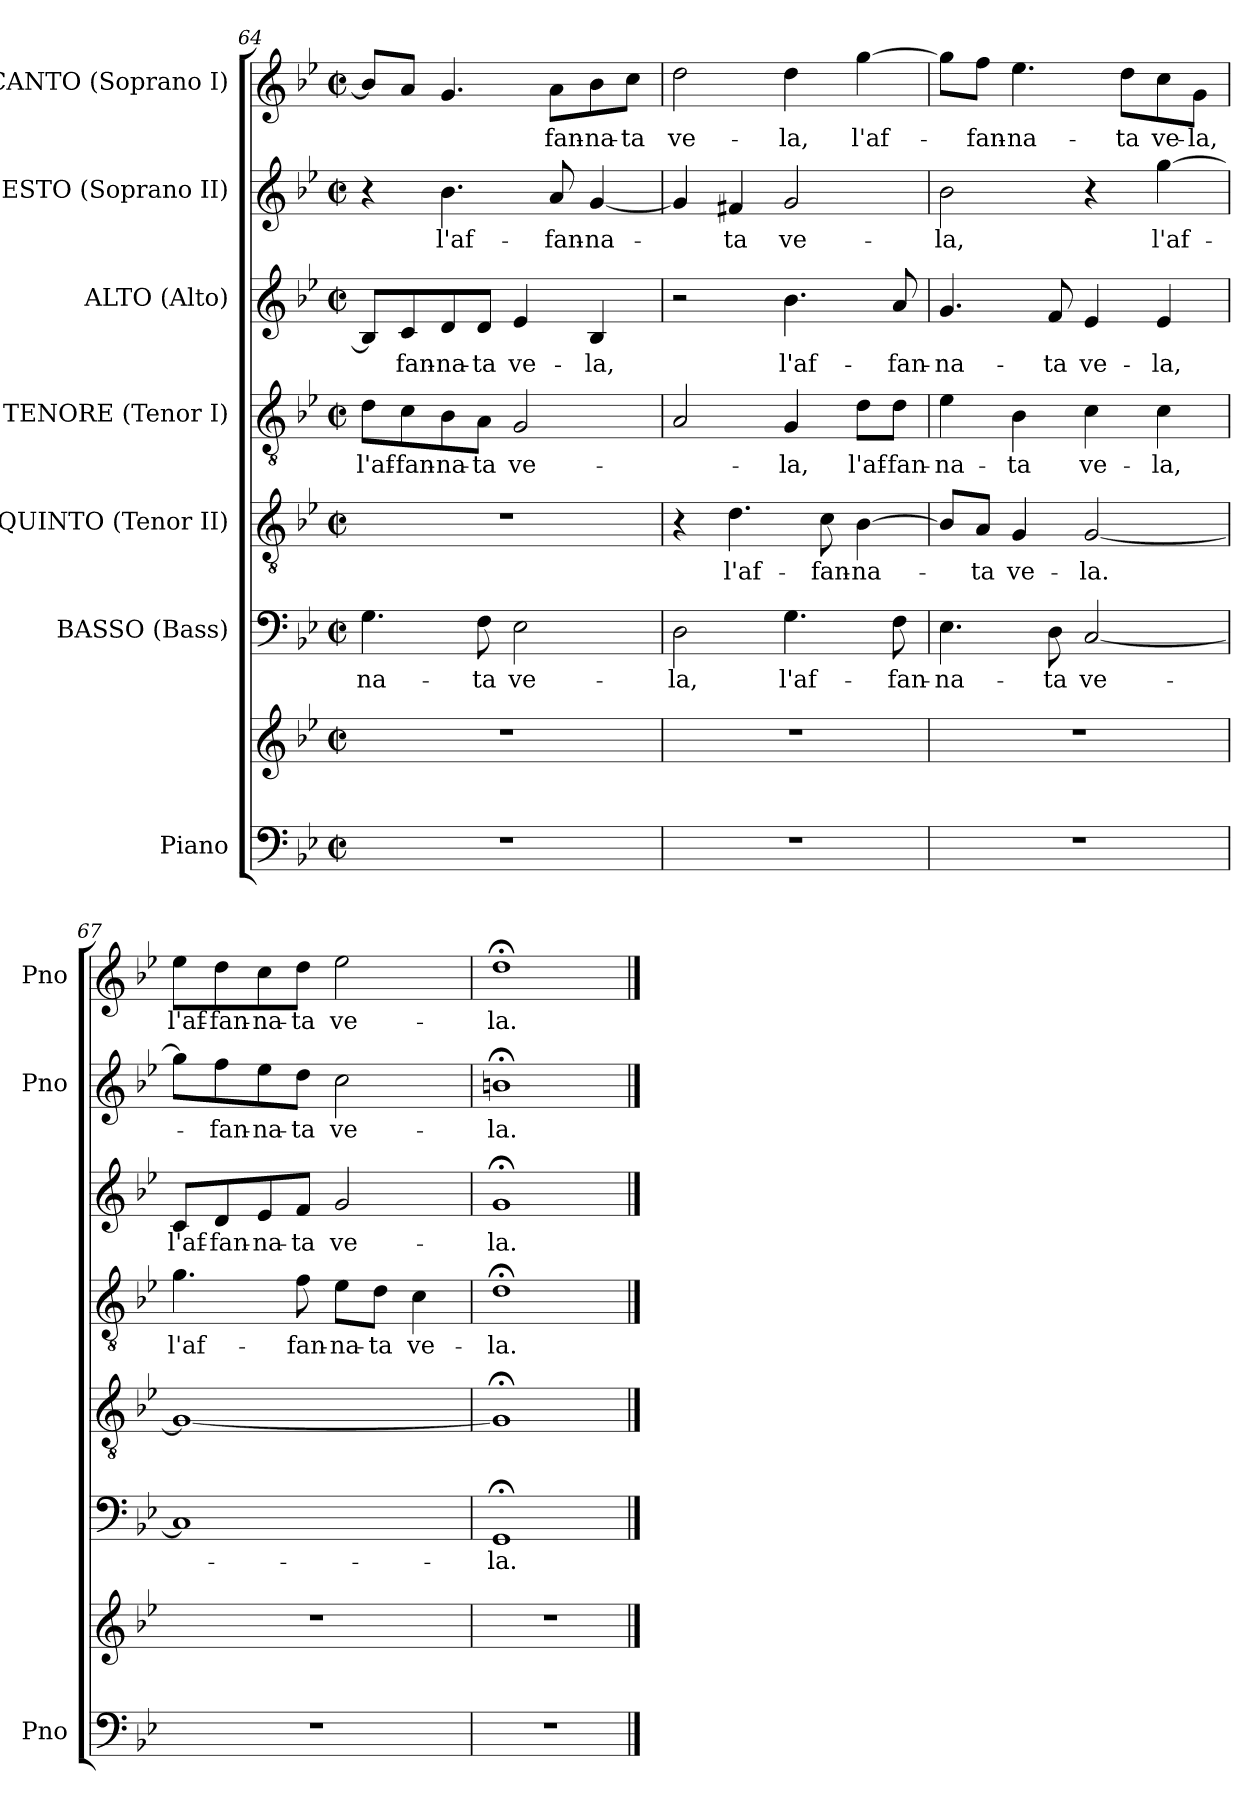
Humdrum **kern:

**kern	**kern	**kern	**text	**kern	**text	**kern	**text	**kern	**text	**kern	**text	**kern	**text
*part7	*part7	*part6	*part6	*part5	*part5	*part4	*part4	*part3	*part3	*part2	*part2	*part1	*part1
*staff8	*staff7	*staff6	*staff6	*staff5	*staff5	*staff4	*staff4	*staff3	*staff3	*staff2	*staff2	*staff1	*staff1
*I"Piano	*	*I"BASSO (Bass)	*	*I"QUINTO (Tenor II)	*	*I"TENORE (Tenor I)	*	*I"ALTO (Alto)	*	*I"SESTO (Soprano II)	*	*I"CANTO (Soprano I)	*
*I'Pno	*	*	*	*	*	*	*	*	*	*I'Pno	*	*I'Pno	*
*clefF4	*clefG2	*clefF4	*	*clefGv2	*	*clefGv2	*	*clefG2	*	*clefG2	*	*clefG2	*
*k[b-e-]	*k[b-e-]	*k[b-e-]	*	*k[b-e-]	*	*k[b-e-]	*	*k[b-e-]	*	*k[b-e-]	*	*k[b-e-]	*
*B-:	*B-:	*B-:	*	*B-:	*	*B-:	*	*B-:	*	*B-:	*	*B-:	*
*M2/2	*M2/2	*M2/2	*	*M2/2	*	*M2/2	*	*M2/2	*	*M2/2	*	*M2/2	*
*met(c|)	*met(c|)	*met(c|)	*	*met(c|)	*	*met(c|)	*	*met(c|)	*	*met(c|)	*	*met(c|)	*
=64	=64	=64	=64	=64	=64	=64	=64	=64	=64	=64	=64	=64	=64
1r	1r	4.G\	-na-	1r	.	8d\L	l'af-	8B-/L]	.	4r	.	8b-/L]	.
.	.	.	.	.	.	8c\	-fan-	8c/	-fan-	.	.	8a/J	.
.	.	.	.	.	.	8B-\	-na-	8d/	-na-	4.b-\	l'af-	4.g/	.
.	.	8F\	-ta	.	.	8A\J	-ta	8d/J	-ta	.	.	.	.
.	.	2E-\	ve-	.	.	2G/	ve-	4e-/	ve-	.	.	.	.
.	.	.	.	.	.	.	.	.	.	8a/	-fan-	8a\L	-fan-
.	.	.	.	.	.	.	.	4B-/	-la,	[4g/	-na-	8b-\	-na-
.	.	.	.	.	.	.	.	.	.	.	.	8cc\J	-ta
!!LO:LB:g=z
=65	=65	=65	=65	=65	=65	=65	=65	=65	=65	=65	=65	=65	=65
1r	1r	2D\	-la,	4r	.	2A/	-­-	2r	.	4g/]	-­	2dd\	ve-
.	.	.	.	4.d\	l'af-	.	.	.	.	4f#X/	ta	.	.
.	.	4.G\	l'af-	.	.	4G/	-la,	4.b-\	l'af-	2g/	ve-	4dd\	-la,
.	.	.	.	8c\	-fan-	.	.	.	.	.	.	.	.
.	.	.	.	[4B-\	-na-	8d\L	l'af-	.	.	.	.	[4gg\	l'af-
.	.	8F\	-fan-	.	.	8d\J	-fan-	8a/	-fan-	.	.	.	.
=66	=66	=66	=66	=66	=66	=66	=66	=66	=66	=66	=66	=66	=66
1r	1r	4.E-\	-na-	8B-/L]	.	4e-\	-na-	4.g/	-na-	2b-\	-la,	8gg\L]	.
.	.	.	.	8A/J	-ta	.	.	.	.	.	.	8ff\J	-fan-
.	.	.	.	4G/	ve-	4B-\	-ta	.	.	.	.	4.ee-\	-na-
.	.	8D\	-ta	.	.	.	.	8f/	-ta	.	.	.	.
.	.	[2C/	ve-	[2G/	-la.	4c\	ve-	4e-/	ve-	4r	.	.	.
.	.	.	.	.	.	.	.	.	.	.	.	8dd\L	-ta
.	.	.	.	.	.	4c\	-la,	4e-/	-la,	[4gg\	l'af-	8cc\	ve-
.	.	.	.	.	.	.	.	.	.	.	.	8g\J	-la,
=67	=67	=67	=67	=67	=67	=67	=67	=67	=67	=67	=67	=67	=67
1r	1r	1C]	.	1G_	.	4.g\	l'af-	8c/L	l'af-	8gg\L]	.	8ee-\L	l'af-
.	.	.	.	.	.	.	.	8d/	-fan-	8ff\	-fan-	8dd\	-fan-
.	.	.	.	.	.	.	.	8e-/	-na-	8ee-\	-na-	8cc\	-na-
.	.	.	.	.	.	8f\	-fan-	8f/J	-ta	8dd\J	-ta	8dd\J	-ta
.	.	.	.	.	.	8e-\L	-na-	2g/	ve-	2cc\	ve-	2ee-\	ve-
.	.	.	.	.	.	8d\J	-ta	.	.	.	.	.	.
.	.	.	.	.	.	4c\	ve-	.	.	.	.	.	.
=68	=68	=68	=68	=68	=68	=68	=68	=68	=68	=68	=68	=68	=68
1r	1r	1GG;<	-la.	1G;<]	.	1d;<	-la.	1g;<	-la.	1bn;<	-la.	1dd;<	-la.
==	==	==	==	==	==	==	==	==	==	==	==	==	==
*-	*-	*-	*-	*-	*-	*-	*-	*-	*-	*-	*-	*-	*-
